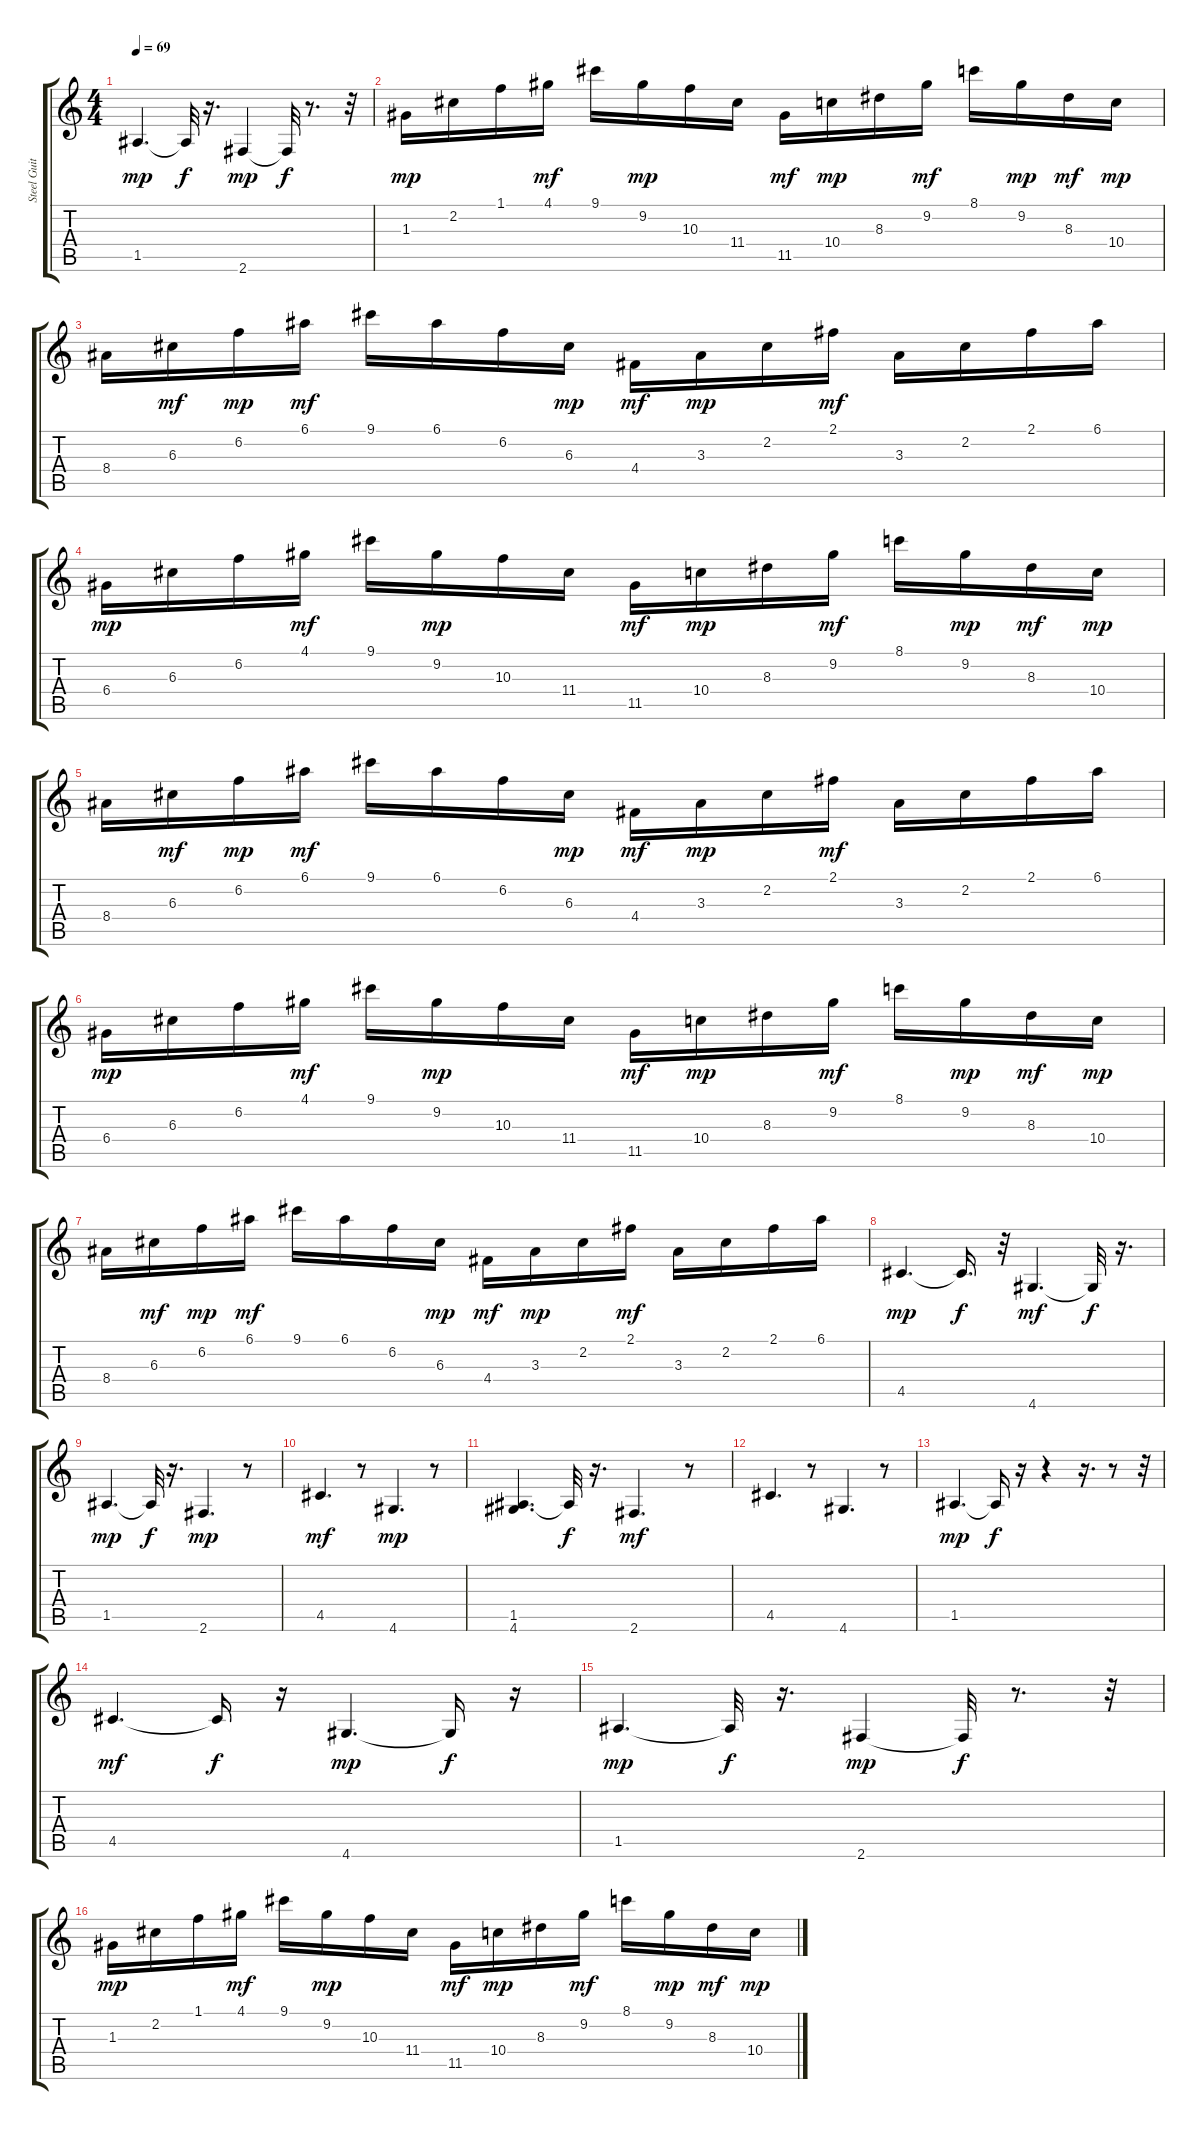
\track ("Steel Guitar " "Steel Guit") {instrument acousticguitarsteel}
\staff {score tabs}
\tuning (E4 B3 G3 D3 A2 E2) {hide}
\ts (4 4)
\tempo 69
\clef g2
\ks c
1.5.4{d dy mp} 1.5{t}.32{dy f} r.16{d} 2.6.4{dy mp} 2.6{t}.32{dy f} r.8{d} r.32 |
1.3.16{dy mp} 2.2.16 1.1.16 4.1.16{dy mf} 9.1.16 9.2.16{dy mp} 10.3.16 11.4.16 11.5.16{dy mf} 10.4.16{dy mp} 8.3.16 9.2.16{dy mf} 8.1.16 9.2.16{dy mp} 8.3.16{dy mf} 10.4.16{dy mp} |
8.4.16 6.3.16{dy mf} 6.2.16{dy mp} 6.1.16{dy mf} 9.1.16 6.1.16 6.2.16 6.3.16{dy mp} 4.4.16{dy mf} 3.3.16{dy mp} 2.2.16 2.1.16{dy mf} 3.3.16 2.2.16 2.1.16 6.1.16 |
6.4.16{dy mp} 6.3.16 6.2.16 4.1.16{dy mf} 9.1.16 9.2.16{dy mp} 10.3.16 11.4.16 11.5.16{dy mf} 10.4.16{dy mp} 8.3.16 9.2.16{dy mf} 8.1.16 9.2.16{dy mp} 8.3.16{dy mf} 10.4.16{dy mp} |
8.4.16 6.3.16{dy mf} 6.2.16{dy mp} 6.1.16{dy mf} 9.1.16 6.1.16 6.2.16 6.3.16{dy mp} 4.4.16{dy mf} 3.3.16{dy mp} 2.2.16 2.1.16{dy mf} 3.3.16 2.2.16 2.1.16 6.1.16 |
6.4.16{dy mp} 6.3.16 6.2.16 4.1.16{dy mf} 9.1.16 9.2.16{dy mp} 10.3.16 11.4.16 11.5.16{dy mf} 10.4.16{dy mp} 8.3.16 9.2.16{dy mf} 8.1.16 9.2.16{dy mp} 8.3.16{dy mf} 10.4.16{dy mp} |
8.4.16 6.3.16{dy mf} 6.2.16{dy mp} 6.1.16{dy mf} 9.1.16 6.1.16 6.2.16 6.3.16{dy mp} 4.4.16{dy mf} 3.3.16{dy mp} 2.2.16 2.1.16{dy mf} 3.3.16 2.2.16 2.1.16 6.1.16 |
4.5.4{d dy mp} 4.5{t}.16{d dy f} r.32 4.6.4{d dy mf} 4.6{t}.32{dy f} r.16{d} |
1.5.4{d dy mp} 1.5{t}.32{dy f} r.16{d} 2.6.4{d dy mp} r.8 |
4.5.4{d dy mf} r.8 4.6.4{d dy mp} r.8 |
(1.5 4.6).4{d} 1.5{t}.32{dy f} r.16{d} 2.6.4{d dy mf} r.8 |
4.5.4{d} r.8 4.6.4{d} r.8 |
1.5.4{d dy mp} 1.5{t}.16{dy f} r.16 r.4 r.16{d} r.8 r.32 |
4.5.4{d dy mf} 4.5{t}.16{dy f} r.16 4.6.4{d dy mp} 4.6{t}.16{dy f} r.16 |
1.5.4{d dy mp} 1.5{t}.32{dy f} r.16{d} 2.6.4{dy mp} 2.6{t}.32{dy f} r.8{d} r.32 |
1.3.16{dy mp} 2.2.16 1.1.16 4.1.16{dy mf} 9.1.16 9.2.16{dy mp} 10.3.16 11.4.16 11.5.16{dy mf} 10.4.16{dy mp} 8.3.16 9.2.16{dy mf} 8.1.16 9.2.16{dy mp} 8.3.16{dy mf} 10.4.16{dy mp}
